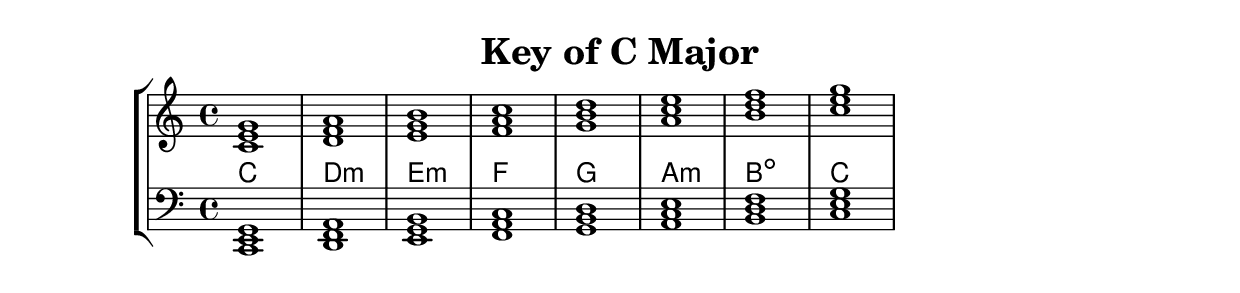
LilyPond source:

% Copyright 2013 Talos Thoren

%    This file is part of the Chord Tools project.
%
%    Chord Tools is free software: you can redistribute it and/or modify
%    it under the terms of the GNU General Public License as published by
%    the Free Software Foundation, either version 3 of the License, or
%    (at your option) any later version.
%
%    Chord Tools is distributed in the hope that it will be useful,
%    but WITHOUT ANY WARRANTY; without even the implied warranty of
%    MERCHANTABILITY or FITNESS FOR A PARTICULAR PURPOSE.  See the
%    GNU General Public License for more details.
%
%    You should have received a copy of the GNU General Public License
%    along with Chord Tools.  If not, see <http://www.gnu.org/licenses/>.

% Description: Chord tool for the key of C Major
% Author: Talos Thoren
% Date: January 23, 2013

\version "2.16.1"

\header
{
  title = "Key of C Major"
}

% Defining variables
c_maj_triads = { \key c \major <c e g>1 <d f a> <e g b> <f a c> <g b d> <a c e> <b d f> <c e g> }
c_maj_triadNames = \new ChordNames { \c_maj_triads }
chordTool = \new StaffGroup
{
  <<
  \new Staff
  {
    \relative c'
    << 
      \c_maj_triads 
      \c_maj_triadNames 
    >>
  }
  \new Staff \relative c,
  {
    \clef bass
    <<
      \c_maj_triads
    >>
  }
  >>
}

\score
{
  \chordTool
}

